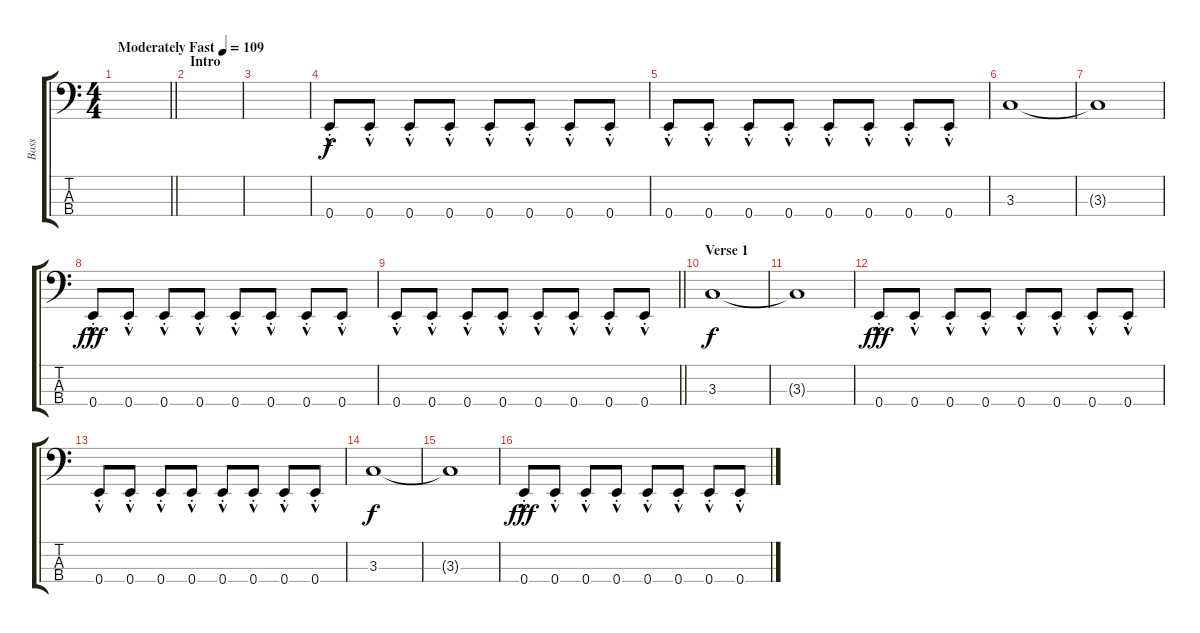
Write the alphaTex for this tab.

\track ("Bass" "Bass") {instrument electricbassfinger}
\staff {score tabs}
\tuning (G2 D2 A1 E1) {hide}
\ts (4 4)
\tempo (109 "Moderately Fast")
\clef f4
\barLineRight lightlight
\ks c
|
\section ("" "Intro")
|
|
0.4{hac st}.8 0.4{hac st}.8 0.4{hac st}.8 0.4{hac st}.8 0.4{hac st}.8 0.4{hac st}.8 0.4{hac st}.8 0.4{hac st}.8 |
0.4{hac st}.8 0.4{hac st}.8 0.4{hac st}.8 0.4{hac st}.8 0.4{hac st}.8 0.4{hac st}.8 0.4{hac st}.8 0.4{hac st}.8 |
3.3.1{dy f} |
3.3{t}.1 |
0.4{hac st}.8{dy fff} 0.4{hac st}.8 0.4{hac st}.8 0.4{hac st}.8 0.4{hac st}.8 0.4{hac st}.8 0.4{hac st}.8 0.4{hac st}.8 |
\barLineRight lightlight
0.4{hac st}.8 0.4{hac st}.8 0.4{hac st}.8 0.4{hac st}.8 0.4{hac st}.8 0.4{hac st}.8 0.4{hac st}.8 0.4{hac st}.8 |
\section ("" "Verse 1")
3.3.1{dy f} |
3.3{t}.1 |
0.4{hac st}.8{dy fff} 0.4{hac st}.8 0.4{hac st}.8 0.4{hac st}.8 0.4{hac st}.8 0.4{hac st}.8 0.4{hac st}.8 0.4{hac st}.8 |
0.4{hac st}.8 0.4{hac st}.8 0.4{hac st}.8 0.4{hac st}.8 0.4{hac st}.8 0.4{hac st}.8 0.4{hac st}.8 0.4{hac st}.8 |
3.3.1{dy f} |
3.3{t}.1 |
0.4{hac st}.8{dy fff} 0.4{hac st}.8 0.4{hac st}.8 0.4{hac st}.8 0.4{hac st}.8 0.4{hac st}.8 0.4{hac st}.8 0.4{hac st}.8
